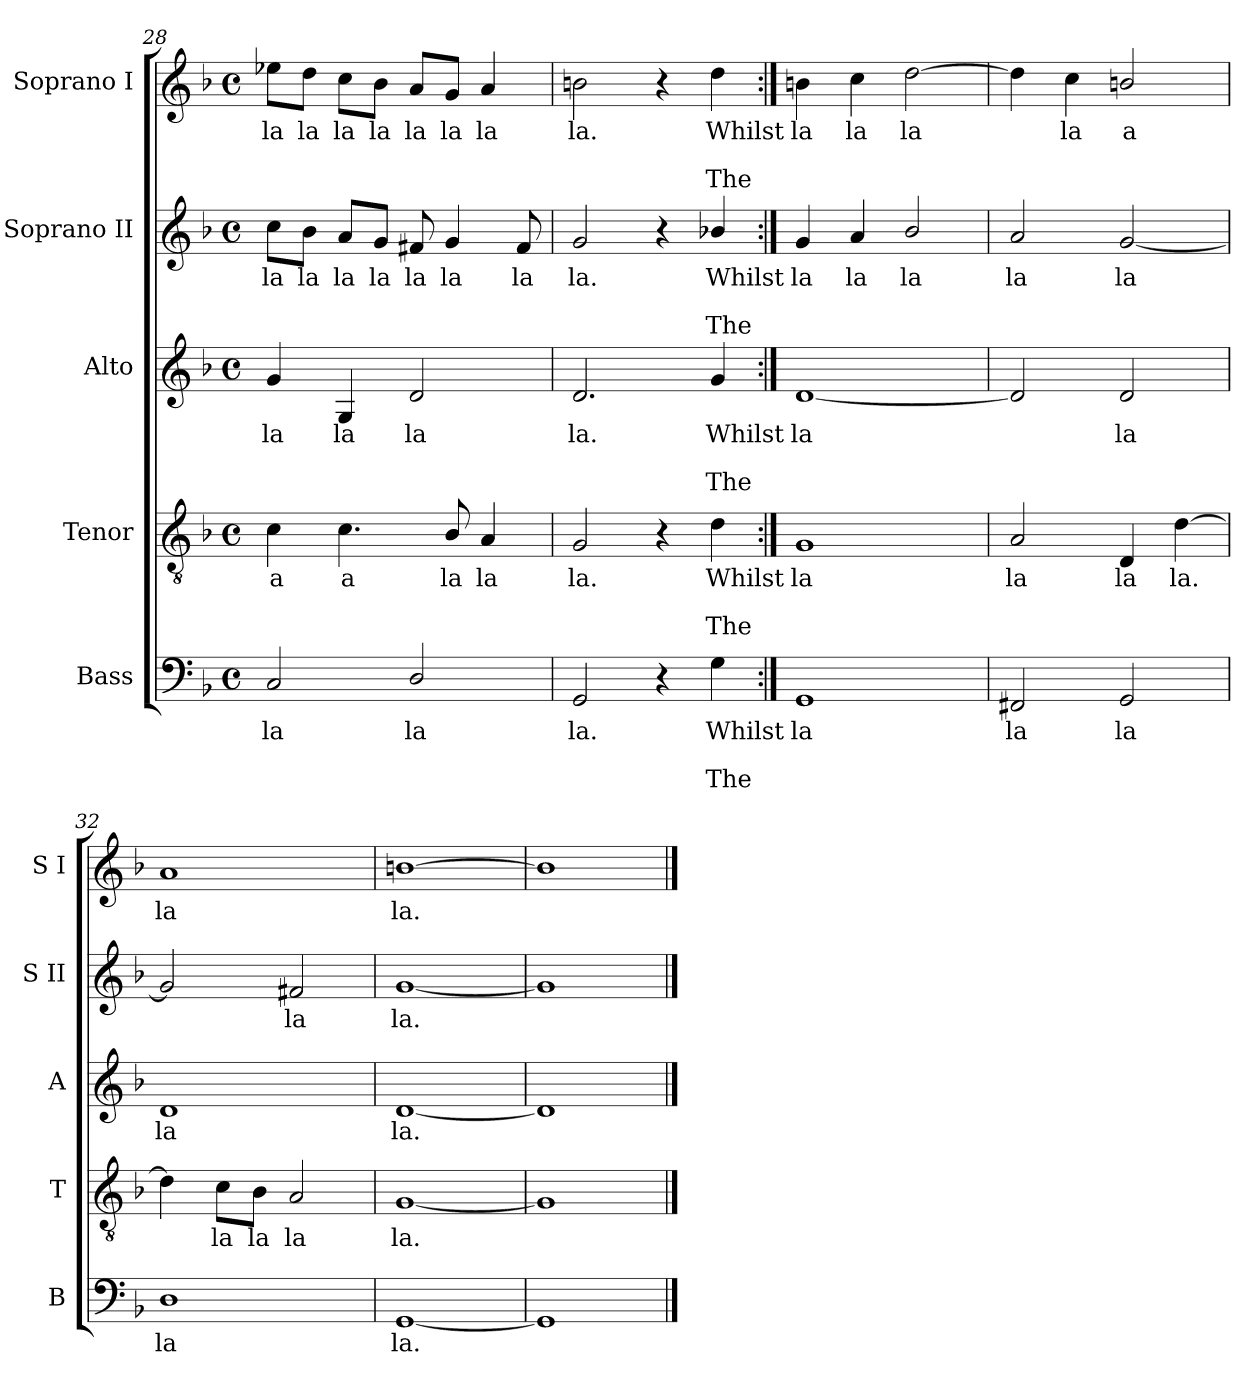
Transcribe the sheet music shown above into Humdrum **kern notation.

**kern	**text	**text	**text	**kern	**text	**text	**text	**kern	**text	**text	**text	**kern	**text	**text	**text	**kern	**text	**text	**text
*part5	*part5	*part5	*part5	*part4	*part4	*part4	*part4	*part3	*part3	*part3	*part3	*part2	*part2	*part2	*part2	*part1	*part1	*part1	*part1
*staff5	*staff5	*staff5	*staff5	*staff4	*staff4	*staff4	*staff4	*staff3	*staff3	*staff3	*staff3	*staff2	*staff2	*staff2	*staff2	*staff1	*staff1	*staff1	*staff1
*I"Bass	*	*	*	*I"Tenor	*	*	*	*I"Alto	*	*	*	*I"Soprano II	*	*	*	*I"Soprano I	*	*	*
*I'B	*	*	*	*I'T	*	*	*	*I'A	*	*	*	*I'S II	*	*	*	*I'S I	*	*	*
!!LO:LB:g=z
*clefF4	*	*	*	*clefGv2	*	*	*	*clefG2	*	*	*	*clefG2	*	*	*	*clefG2	*	*	*
*k[b-]	*	*	*	*k[b-]	*	*	*	*k[b-]	*	*	*	*k[b-]	*	*	*	*k[b-]	*	*	*
*F:	*	*	*	*F:	*	*	*	*F:	*	*	*	*F:	*	*	*	*F:	*	*	*
*M4/4	*	*	*	*M4/4	*	*	*	*M4/4	*	*	*	*M4/4	*	*	*	*M4/4	*	*	*
*met(c)	*	*	*	*met(c)	*	*	*	*met(c)	*	*	*	*met(c)	*	*	*	*met(c)	*	*	*
=28	=28	=28	=28	=28	=28	=28	=28	=28	=28	=28	=28	=28	=28	=28	=28	=28	=28	=28	=28
!	!LO:LY:b	!	!	!	!LO:LY:b	!	!	!	!LO:LY:b	!	!	!	!LO:LY:b	!	!	!	!LO:LY:b	!	!
2C	la	.	.	4c	a	.	.	4g	la	.	.	8cc\L	la	.	.	8ee-X\L	la	.	.
!	!	!	!	!	!	!	!	!	!	!	!	!	!LO:LY:b	!	!	!	!LO:LY:b	!	!
.	.	.	.	.	.	.	.	.	.	.	.	8b-\J	la	.	.	8dd\J	la	.	.
!	!	!	!	!	!LO:LY:b	!	!	!	!LO:LY:b	!	!	!	!LO:LY:b	!	!	!	!LO:LY:b	!	!
.	.	.	.	4.c	a	.	.	4G	la	.	.	8a/L	la	.	.	8cc\L	la	.	.
!	!	!	!	!	!	!	!	!	!	!	!	!	!LO:LY:b	!	!	!	!LO:LY:b	!	!
.	.	.	.	.	.	.	.	.	.	.	.	8g/J	la	.	.	8b-\J	la	.	.
!	!LO:LY:b	!	!	!	!	!	!	!	!LO:LY:b	!	!	!	!LO:LY:b	!	!	!	!LO:LY:b	!	!
2D/	la	.	.	.	.	.	.	2d	la	.	.	8f#X	la	.	.	8a/L	la	.	.
!	!	!	!	!	!LO:LY:b	!	!	!	!	!	!	!	!LO:LY:b	!	!	!	!LO:LY:b	!	!
.	.	.	.	8B-/	la	.	.	.	.	.	.	4g	la	.	.	8g/J	la	.	.
!	!	!	!	!	!LO:LY:b	!	!	!	!	!	!	!	!	!	!	!	!LO:LY:b	!	!
.	.	.	.	4A	la	.	.	.	.	.	.	.	.	.	.	4a	la	.	.
!	!	!	!	!	!	!	!	!	!	!	!	!	!LO:LY:b	!	!	!	!	!	!
.	.	.	.	.	.	.	.	.	.	.	.	8f#	la	.	.	.	.	.	.
=29	=29	=29	=29	=29	=29	=29	=29	=29	=29	=29	=29	=29	=29	=29	=29	=29	=29	=29	=29
!	!LO:LY:b	!	!	!	!LO:LY:b	!	!	!	!LO:LY:b	!	!	!	!LO:LY:b	!	!	!	!LO:LY:b	!	!
2GG	la.	.	.	2G	la.	.	.	2.d	la.	.	.	2g	la.	.	.	2bn	la.	.	.
4r	.	.	.	4r	.	.	.	.	.	.	.	4r	.	.	.	4r	.	.	.
!	!LO:LY:b	!	!LO:LY:b	!	!LO:LY:b	!	!LO:LY:b	!	!LO:LY:b	!	!LO:LY:b	!	!LO:LY:b	!	!LO:LY:b	!	!LO:LY:b	!	!LO:LY:b
4G	Whilst	.	The	4d	Whilst	.	The	4g	Whilst	.	The	4b-X/	Whilst	.	The	4dd	Whilst	.	The
=30:|!	=30:|!	=30:|!	=30:|!	=30:|!	=30:|!	=30:|!	=30:|!	=30:|!	=30:|!	=30:|!	=30:|!	=30:|!	=30:|!	=30:|!	=30:|!	=30:|!	=30:|!	=30:|!	=30:|!
!	!LO:LY:b	!	!	!	!LO:LY:b	!	!	!	!LO:LY:b	!	!	!	!LO:LY:b	!	!	!	!LO:LY:b	!	!
1GG	la	.	.	1G	la	.	.	[1d	la	.	.	4g	la	.	.	4bn	la	.	.
!	!	!	!	!	!	!	!	!	!	!	!	!	!LO:LY:b	!	!	!	!LO:LY:b	!	!
.	.	.	.	.	.	.	.	.	.	.	.	4a	la	.	.	4cc	la	.	.
!	!	!	!	!	!	!	!	!	!	!	!	!	!LO:LY:b	!	!	!	!LO:LY:b	!	!
.	.	.	.	.	.	.	.	.	.	.	.	2b-/	la	.	.	[2dd	la	.	.
=31	=31	=31	=31	=31	=31	=31	=31	=31	=31	=31	=31	=31	=31	=31	=31	=31	=31	=31	=31
!	!LO:LY:b	!	!	!	!LO:LY:b	!	!	!	!	!	!	!	!LO:LY:b	!	!	!	!	!	!
2FF#X	la	.	.	2A	la	.	.	2d]	.	.	.	2a	la	.	.	4dd]	.	.	.
!	!	!	!	!	!	!	!	!	!	!	!	!	!	!	!	!	!LO:LY:b	!	!
.	.	.	.	.	.	.	.	.	.	.	.	.	.	.	.	4cc	la	.	.
!	!LO:LY:b	!	!	!	!LO:LY:b	!	!	!	!LO:LY:b	!	!	!	!LO:LY:b	!	!	!	!LO:LY:b	!	!
2GG	la	.	.	4D	la	.	.	2d	la	.	.	[2g	la	.	.	2bn/	a	.	.
!	!	!	!	!	!LO:LY:b	!	!	!	!	!	!	!	!	!	!	!	!	!	!
.	.	.	.	[4d	la.	.	.	.	.	.	.	.	.	.	.	.	.	.	.
=32	=32	=32	=32	=32	=32	=32	=32	=32	=32	=32	=32	=32	=32	=32	=32	=32	=32	=32	=32
!	!LO:LY:b	!	!	!	!	!	!	!	!LO:LY:b	!	!	!	!	!	!	!	!LO:LY:b	!	!
1D	la	.	.	4d]	.	.	.	1d	la	.	.	2g]	.	.	.	1a	la	.	.
!	!	!	!	!	!LO:LY:b	!	!	!	!	!	!	!	!	!	!	!	!	!	!
.	.	.	.	8c\L	la	.	.	.	.	.	.	.	.	.	.	.	.	.	.
!	!	!	!	!	!LO:LY:b	!	!	!	!	!	!	!	!	!	!	!	!	!	!
.	.	.	.	8B-\J	la	.	.	.	.	.	.	.	.	.	.	.	.	.	.
!	!	!	!	!	!LO:LY:b	!	!	!	!	!	!	!	!LO:LY:b	!	!	!	!	!	!
.	.	.	.	2A	la	.	.	.	.	.	.	2f#X	la	.	.	.	.	.	.
=33	=33	=33	=33	=33	=33	=33	=33	=33	=33	=33	=33	=33	=33	=33	=33	=33	=33	=33	=33
!	!LO:LY:b	!	!	!	!LO:LY:b	!	!	!	!LO:LY:b	!	!	!	!LO:LY:b	!	!	!	!LO:LY:b	!	!
[1GG	la.	.	.	[1G	la.	.	.	[1d	la.	.	.	[1g	la.	.	.	[1bn	la.	.	.
=34	=34	=34	=34	=34	=34	=34	=34	=34	=34	=34	=34	=34	=34	=34	=34	=34	=34	=34	=34
1GG]	.	.	.	1G]	.	.	.	1d]	.	.	.	1g]	.	.	.	1b]	.	.	.
==	==	==	==	==	==	==	==	==	==	==	==	==	==	==	==	==	==	==	==
*-	*-	*-	*-	*-	*-	*-	*-	*-	*-	*-	*-	*-	*-	*-	*-	*-	*-	*-	*-
